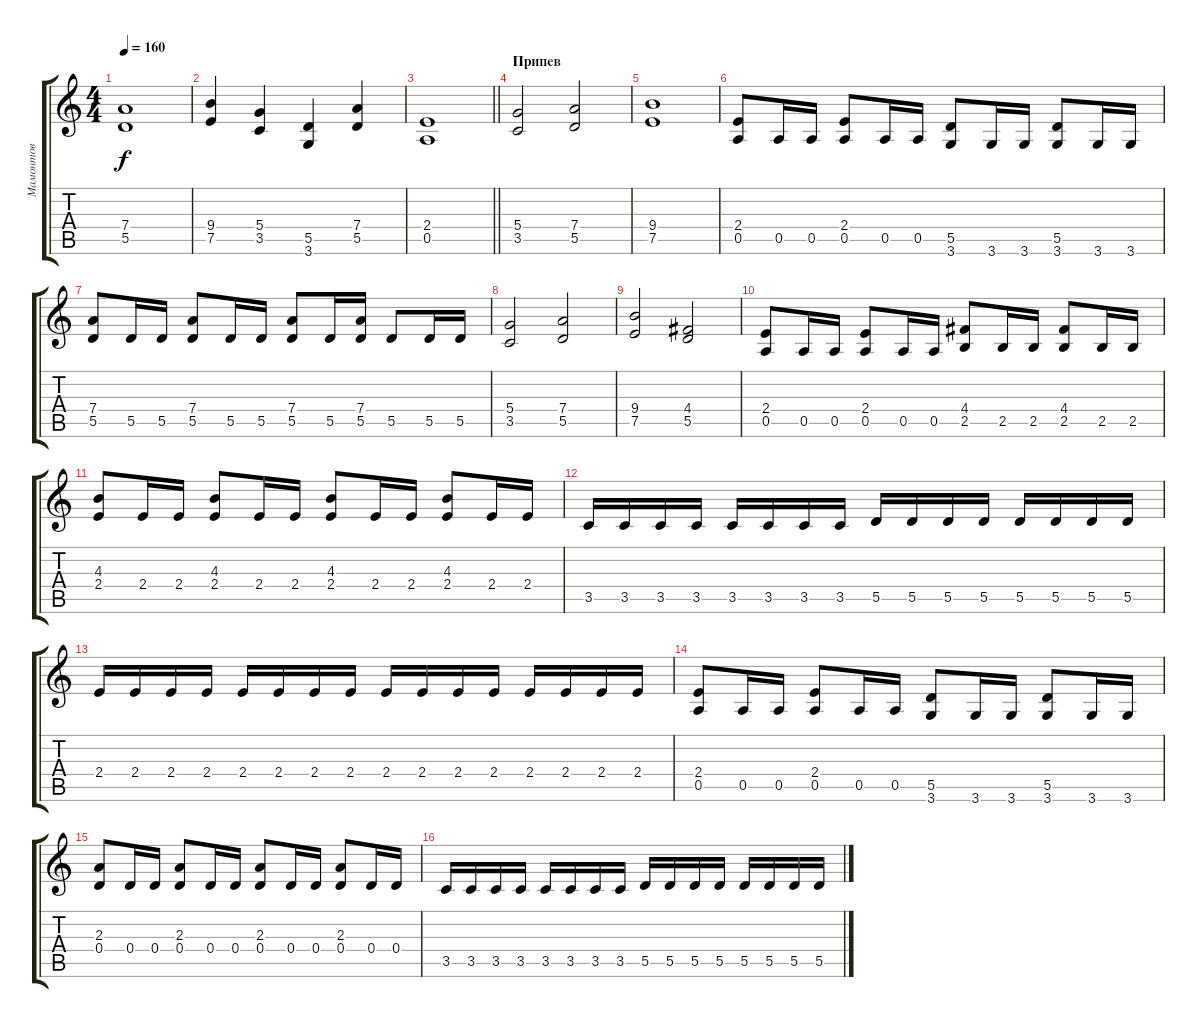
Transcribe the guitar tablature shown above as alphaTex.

\track ("Мамонтов" "Мамонтов") {instrument distortionguitar}
\staff {score tabs}
\tuning (E4 B3 G3 D3 A2 E2) {hide}
\ts (4 4)
\tempo 160
\clef g2
\ks c
(7.4 5.5).1{dy f} |
(9.4 7.5).4 (5.4 3.5).4 (5.5 3.6).4 (7.4 5.5).4 |
\barLineRight lightlight
(2.4 0.5).1 |
\section ("" "Припев")
(5.4 3.5).2 (7.4 5.5).2 |
(9.4 7.5).1 |
(2.4 0.5).8 0.5.16 0.5.16 (2.4 0.5).8 0.5.16 0.5.16 (5.5 3.6).8 3.6.16 3.6.16 (5.5 3.6).8 3.6.16 3.6.16 |
(7.4 5.5).8 5.5.16 5.5.16 (7.4 5.5).8 5.5.16 5.5.16 (7.4 5.5).8 5.5.16 (7.4 5.5).16 5.5.8 5.5.16 5.5.16 |
(5.4 3.5).2 (7.4 5.5).2 |
(9.4 7.5).2 (4.4 5.5).2 |
(2.4 0.5).8 0.5.16 0.5.16 (2.4 0.5).8 0.5.16 0.5.16 (4.4 2.5).8 2.5.16 2.5.16 (4.4 2.5).8 2.5.16 2.5.16 |
(4.3 2.4).8 2.4.16 2.4.16 (4.3 2.4).8 2.4.16 2.4.16 (4.3 2.4).8 2.4.16 2.4.16 (4.3 2.4).8 2.4.16 2.4.16 |
3.5.16 3.5.16 3.5.16 3.5.16 3.5.16 3.5.16 3.5.16 3.5.16 5.5.16 5.5.16 5.5.16 5.5.16 5.5.16 5.5.16 5.5.16 5.5.16 |
2.4.16 2.4.16 2.4.16 2.4.16 2.4.16 2.4.16 2.4.16 2.4.16 2.4.16 2.4.16 2.4.16 2.4.16 2.4.16 2.4.16 2.4.16 2.4.16 |
(2.4 0.5).8 0.5.16 0.5.16 (2.4 0.5).8 0.5.16 0.5.16 (5.5 3.6).8 3.6.16 3.6.16 (5.5 3.6).8 3.6.16 3.6.16 |
(2.3 0.4).8 0.4.16 0.4.16 (2.3 0.4).8 0.4.16 0.4.16 (2.3 0.4).8 0.4.16 0.4.16 (2.3 0.4).8 0.4.16 0.4.16 |
3.5.16 3.5.16 3.5.16 3.5.16 3.5.16 3.5.16 3.5.16 3.5.16 5.5.16 5.5.16 5.5.16 5.5.16 5.5.16 5.5.16 5.5.16 5.5.16
